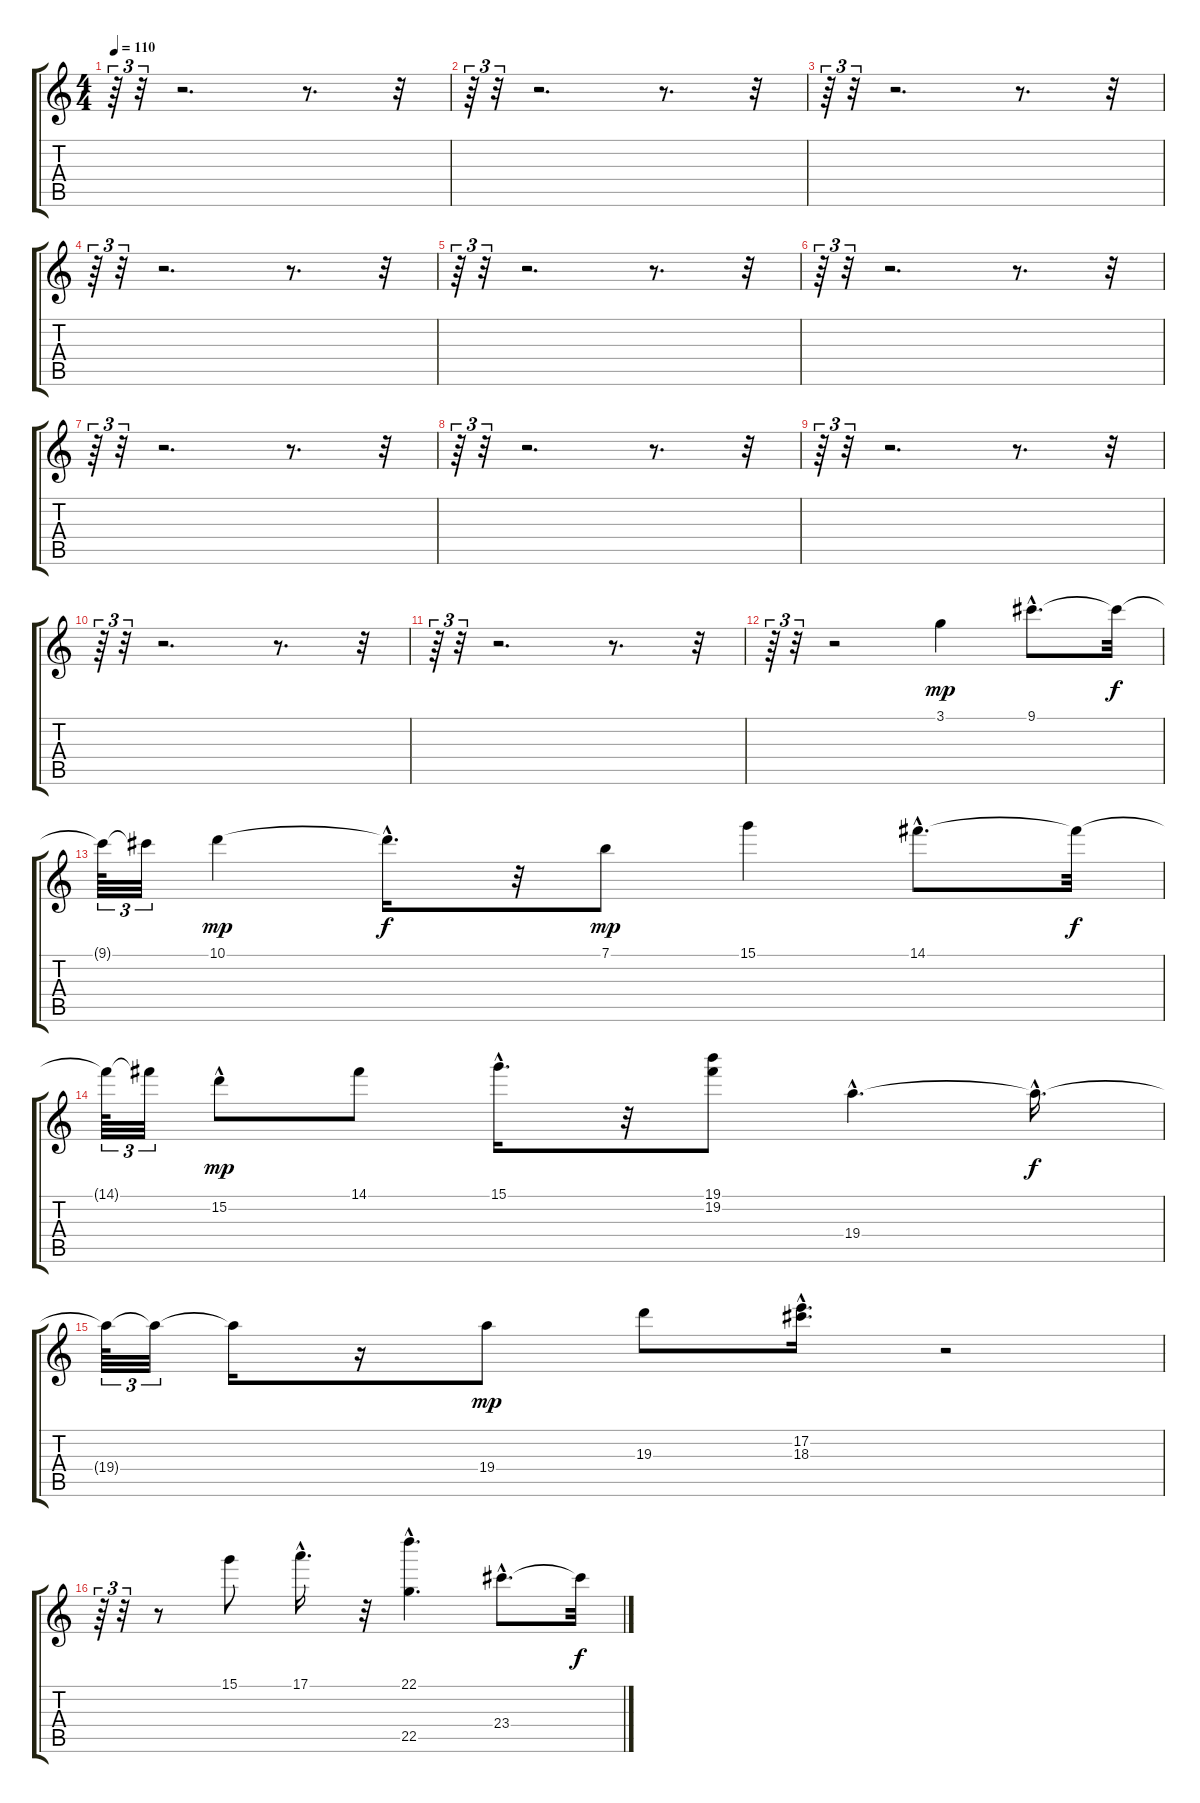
\track "" {instrument acousticguitarsteel}
\staff {score tabs}
\tuning (E4 B3 G3 D3 A2 E2) {hide}
\ts (4 4)
\tempo 110
\clef g2
\ks c
r.64{tu (3 2) dy f} r.32{tu (3 2)} r.2{d} r.8{d} r.32 |
r.64{tu (3 2)} r.32{tu (3 2)} r.2{d} r.8{d} r.32 |
r.64{tu (3 2)} r.32{tu (3 2)} r.2{d} r.8{d} r.32 |
r.64{tu (3 2)} r.32{tu (3 2)} r.2{d} r.8{d} r.32 |
r.64{tu (3 2)} r.32{tu (3 2)} r.2{d} r.8{d} r.32 |
r.64{tu (3 2)} r.32{tu (3 2)} r.2{d} r.8{d} r.32 |
r.64{tu (3 2)} r.32{tu (3 2)} r.2{d} r.8{d} r.32 |
r.64{tu (3 2)} r.32{tu (3 2)} r.2{d} r.8{d} r.32 |
r.64{tu (3 2)} r.32{tu (3 2)} r.2{d} r.8{d} r.32 |
r.64{tu (3 2)} r.32{tu (3 2)} r.2{d} r.8{d} r.32 |
r.64{tu (3 2)} r.32{tu (3 2)} r.2{d} r.8{d} r.32 |
r.64{tu (3 2)} r.32{tu (3 2)} r.2 3.1.4{dy mp balance 10 instrument fx3crystal} 9.1{hac}.8{d} 9.1{t}.32{dy f} |
9.1{t}.64{tu (3 2)} 9.1{t}.32{tu (3 2)} 10.1.4{dy mp} 10.1{hac t}.16{d dy f} r.32 7.1.8{dy mp} 15.1.4 14.1{hac}.8{d} 14.1{t}.32{dy f} |
14.1{t}.64{tu (3 2)} 14.1{t}.32{tu (3 2)} 15.2{hac}.8{dy mp} 14.1.8 15.1{hac}.16{d} r.32 (19.1 19.2).8 19.4{hac}.4{d} 19.4{hac t}.16{d dy f} |
19.4{t}.64{tu (3 2)} 19.4{t}.32{tu (3 2)} 19.4{t}.16 r.16 19.4.8{dy mp} 19.3.8 (17.2 18.3{hac}).16{d} r.2 |
r.64{tu (3 2)} r.32{tu (3 2)} r.8 15.1.8 17.1{hac}.16{d} r.32 (22.1 22.5{hac}).4{d} 23.4{hac}.8{d} 23.4{t}.32{dy f}
